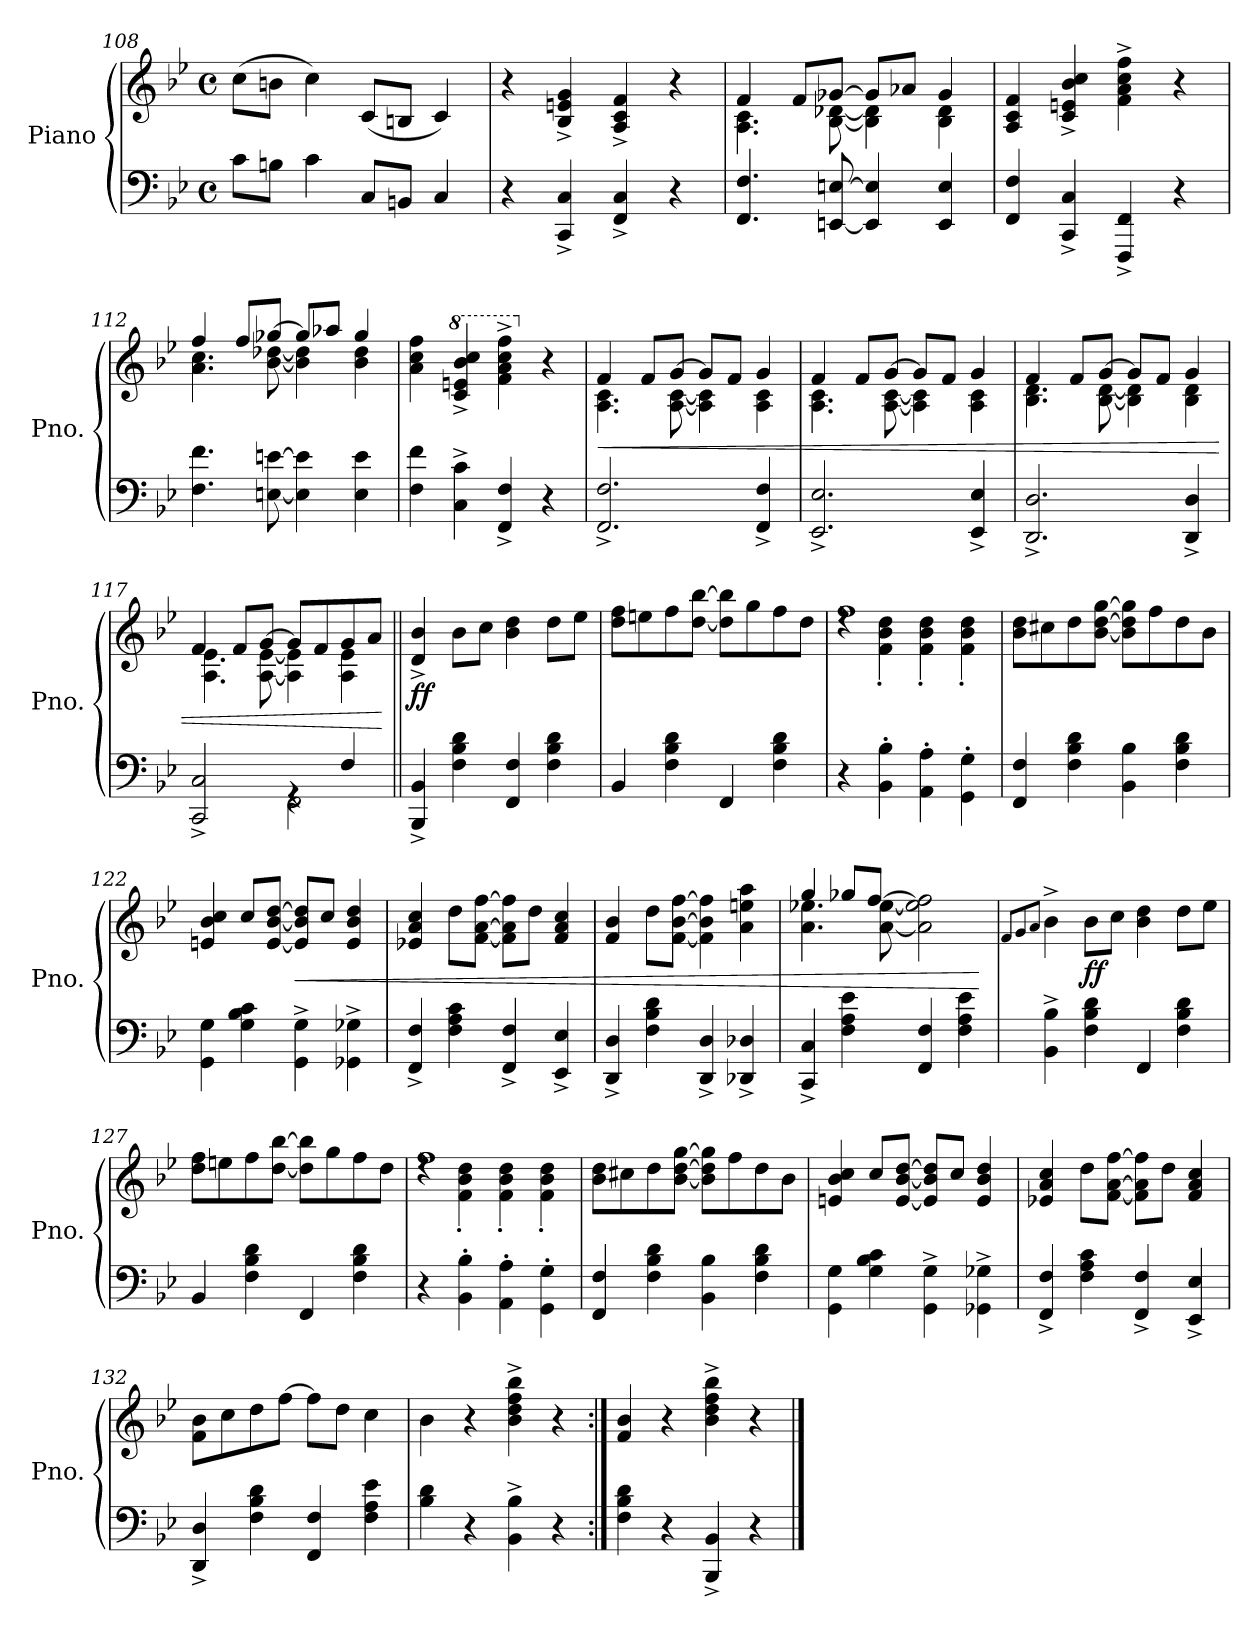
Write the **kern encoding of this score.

**kern	**kern	**dynam
*part1	*part1	*part1
*staff2	*staff1	*staff1/2
*I"Piano	*	*
*I'Pno.	*	*
*clefF4	*clefG2	*
*k[b-e-]	*k[b-e-]	*
*M4/4	*M4/4	*
*met(c)	*met(c)	*
=108	=108	=108
8c\L	(>8cc\L	.
8Bn\J	8bn\J	.
4c\	4cc\)	.
8C/L	(<8c/L	.
8BBn/J	8Bn/J	.
4C/	4c/)	.
=109	=109	=109
4r	4r	.
4CC/^ 4C/^	4B-/^ 4en/^ 4g/^	.
4FF/^ 4C/^	4A/^ 4c/^ 4f/^	.
4r	4r	.
=110	=110	=110
*	*^	*
4.FF/ 4.F/	4f/	4.A\ 4.c\	.
.	8f/L	.	.
[8EEn/ [8En/	[8g-X/J	[8B-\ [8d-X\	.
4EE/] 4E/]	8g-/L]	4B-\] 4d-\]	.
.	8a-X/J	.	.
4EE/ 4E/	4g-/	4B-\ 4d-\	.
*	*v	*v	*
=111	=111	=111
4FF/ 4F/	4A/ 4c/ 4f/	.
4CC/^ 4C/^	4c/^ 4en/^ 4b-/^ 4cc/^	.
4FFF/^ 4FF/^	4f\^ 4a\^ 4cc\^ 4ff\^	.
4r	4r	.
=112	=112	=112
*	*^	*
4.F\ 4.f\	4ff/	4.a\ 4.cc\	.
.	8ff/L	.	.
[8En\ [8en\	[8gg-X/J	[8b-\ [8dd-X\	.
4E\] 4e\]	8gg-/L]	4b-\] 4dd-\]	.
.	8aa-X/J	.	.
4E\ 4e\	4gg-/	4b-\ 4dd-\	.
*	*v	*v	*
!!LO:LB:g=z
=113	=113	=113
4F\ 4f\	4a\ 4cc\ 4ff\	.
*	*8va	*
4C\^ 4c\^	4cc/^ 4een/^ 4bb-/^ 4ccc/^	.
4FF/^ 4F/^	4ff\^ 4aa\^ 4ccc\^ 4fff\^	.
*	*X8va	*
4r	4r	.
=114	=114	=114
!	!	!LO:HP:b
*	*^	*
2.FF/^ 2.F/^	4f/	4.A\ 4.c\	<
.	8f/L	.	.
.	[8g/J	[8A\ [8c\	.
.	8g/L]	4A\] 4c\]	.
.	8f/J	.	.
4FF/^ 4F/^	4g/	4A\ 4c\	.
=115	=115	=115	=115
2.EE-/^ 2.E-/^	4f/	4.A\ 4.c\	.
.	8f/L	.	.
.	[8g/J	[8A\ [8c\	.
.	8g/L]	4A\] 4c\]	.
.	8f/J	.	.
4EE-/^ 4E-/^	4g/	4A\ 4c\	.
=116	=116	=116	=116
2.DD/^ 2.D/^	4f/	4.B-\ 4.d\	.
.	8f/L	.	.
.	[8g/J	[8B-\ [8d\	.
.	8g/L]	4B-\] 4d\]	.
.	8f/J	.	.
4DD/^ 4D/^	4g/	4B-\ 4d\	.
=117	=117	=117	=117
*^	*	*	*
2CC/^ 2C/^	2ryy	4f/	4.A\ 4.e-\	.
.	.	8f/L	.	.
.	.	[8g/J	[8A\ [8e-\	.
4rGG	2FF\	8g/L]	4A\] 4e-\]	.
.	.	8f/	.	.
4F/	.	8g/	4A\ 4e-\	.
.	.	8a/J	.	.
*v	*v	*	*	*
*	*v	*v	*
.	.	[
!!LO:LB:g=z
=118||	=118||	=118||
!	!	!LO:DY:b
4BBB-/^ 4BB-/^	4d/^ 4b-/^	ff
4F\ 4B-\ 4d\	8b-\L	.
.	8cc\J	.
4FF/ 4F/	4b-\ 4dd\	.
4F\ 4B-\ 4d\	8dd\L	.
.	8ee-\J	.
=119	=119	=119
4BB-/	8dd\ 8ff\L	.
.	8een\	.
4F\ 4B-\ 4d\	8ff\	.
.	[8dd\ [8bb-\J	.
4FF/	8dd\] 8bb-\]L	.
.	8gg\	.
4F\ 4B-\ 4d\	8ff\	.
.	8dd\J	.
=120	=120	=120
*	*^	*
4r	1ff	4rdd	.
4BB-\' 4B-\'	.	4f\' 4b-\' 4dd\'	.
4AA\' 4A\'	.	4f\' 4b-\' 4dd\'	.
4GG\' 4G\'	.	4f\' 4b-\' 4dd\'	.
*	*v	*v	*
=121	=121	=121
4FF/ 4F/	8b-\ 8dd\L	.
.	8cc#X\	.
4F\ 4B-\ 4d\	8dd\	.
.	[8b-\ [8dd\ [8gg\J	.
4BB-\ 4B-\	8b-\] 8dd\] 8gg\]L	.
.	8ff\	.
4F\ 4B-\ 4d\	8dd\	.
.	8b-\J	.
=122	=122	=122
4GG\ 4G\	4en/ 4b-/ 4cc/	.
4G\ 4B-\ 4c\	8cc/L	.
.	[8e/ [8b-/ [8dd/J	.
!	!	!LO:HP:b
4GG\^ 4G\^	8e/] 8b-/] 8dd/]L	<
.	8cc/J	.
4GG-X\^ 4G-X\^	4e/ 4b-/ 4dd/	.
!!LO:LB:g=z
=123	=123	=123
4FF/^ 4F/^	4e-X/ 4a/ 4cc/	.
4F\ 4A\ 4c\	8dd\L	.
.	[8f\ [8a\ [8ff\J	.
4FF/^ 4F/^	8f\] 8a\] 8ff\]L	.
.	8dd\J	.
4EE-/^ 4E-/^	4f/ 4a/ 4cc/	.
=124	=124	=124
4DD/^ 4D/^	4f/ 4b-/	.
4F\ 4B-\ 4d\	8dd\L	.
.	[8f\ [8b-\ [8ff\J	.
4DD/^ 4D/^	4f\] 4b-\] 4ff\]	.
4DD-X/^ 4D-X/^	4a\ 4een\ 4aa\	.
=125	=125	=125
*	*^	*
4CC/^ 4C/^	4gg/	4.a\ 4.ee-X\	.
4F\ 4A\ 4e-\	8gg-X/L	.	.
.	[8ff/J	[8a\ [8ee-\	.
4FF/ 4F/	2a\] 2ee-\] 2ff\]	2ryy	.
4F\ 4A\ 4e-\	.	.	.
*	*v	*v	*
.	.	[
=126	=126	=126
.	8qf/L	.
.	8qg/	.
.	8qa/J	.
!	!	!LO:DY:b
4BB-\^ 4B-\^	4b-^\	other-dynamics
!	!	!LO:DY:b
4F\ 4B-\ 4d\	8b-\L	ff
.	8cc\J	.
4FF/	4b-\ 4dd\	.
4F\ 4B-\ 4d\	8dd\L	.
.	8ee-\J	.
=127	=127	=127
4BB-/	8dd\ 8ff\L	.
.	8een\	.
4F\ 4B-\ 4d\	8ff\	.
.	[8dd\ [8bb-\J	.
4FF/	8dd\] 8bb-\]L	.
.	8gg\	.
4F\ 4B-\ 4d\	8ff\	.
.	8dd\J	.
=128	=128	=128
*	*^	*
4r	1ff	4rdd	.
4BB-\' 4B-\'	.	4f\' 4b-\' 4dd\'	.
4AA\' 4A\'	.	4f\' 4b-\' 4dd\'	.
4GG\' 4G\'	.	4f\' 4b-\' 4dd\'	.
*	*v	*v	*
!!LO:LB:g=z
=129	=129	=129
4FF/ 4F/	8b-\ 8dd\L	.
.	8cc#X\	.
4F\ 4B-\ 4d\	8dd\	.
.	[8b-\ [8dd\ [8gg\J	.
4BB-\ 4B-\	8b-\] 8dd\] 8gg\]L	.
.	8ff\	.
4F\ 4B-\ 4d\	8dd\	.
.	8b-\J	.
=130	=130	=130
4GG\ 4G\	4en/ 4b-/ 4cc/	.
4G\ 4B-\ 4c\	8cc/L	.
.	[8e/ [8b-/ [8dd/J	.
4GG\^ 4G\^	8e/] 8b-/] 8dd/]L	.
.	8cc/J	.
4GG-X\^ 4G-X\^	4e/ 4b-/ 4dd/	.
=131	=131	=131
4FF/^ 4F/^	4e-X/ 4a/ 4cc/	.
4F\ 4A\ 4c\	8dd\L	.
.	[8f\ [8a\ [8ff\J	.
4FF/^ 4F/^	8f\] 8a\] 8ff\]L	.
.	8dd\J	.
4EE-/^ 4E-/^	4f/ 4a/ 4cc/	.
=132	=132	=132
4DD/^ 4D/^	8f\ 8b-\L	.
.	8cc\	.
4F\ 4B-\ 4d\	8dd\	.
.	[8ff\J	.
4FF/ 4F/	8ff\L]	.
.	8dd\J	.
4F\ 4A\ 4e-\	4cc\	.
=133	=133	=133
4B-\ 4d\	4b-\	.
4r	4r	.
4BB-\^ 4B-\^	4b-\^ 4dd\^ 4ff\^ 4bb-\^	.
4r	4r	.
=134:|!	=134:|!	=134:|!
4F\ 4B-\ 4d\	4f/ 4b-/	.
4r	4r	.
4BBB-/^ 4BB-/^	4b-\^ 4dd\^ 4ff\^ 4bb-\^	.
4r	4r	.
==	==	==
*-	*-	*-
